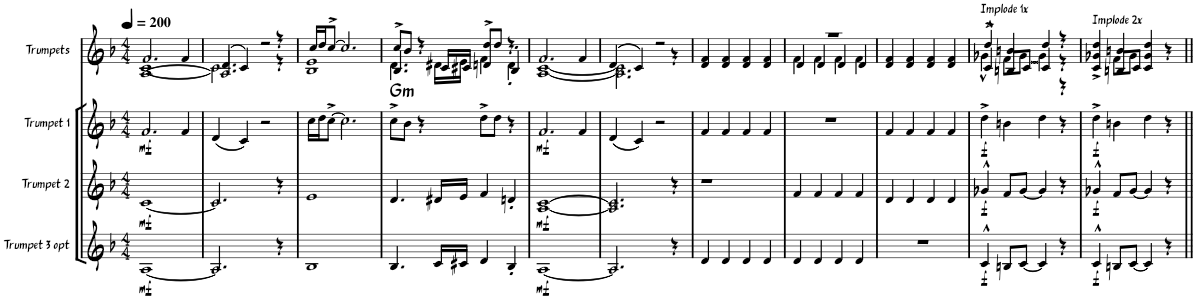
**kern	**dynam	**kern	**dynam	**kern	**dynam	**harte	**kern
*part4	*part4	*part3	*part3	*part2	*part2	*part2	*part1
*staff4	*staff4	*staff3	*staff3	*staff2	*staff2	*	*staff1
*I"Trumpet 3 opt	*	*I"Trumpet 2	*	*I"Trumpet 1	*	*	*I"Trumpets
*I'tp 3 opt	*	*I'2 tp	*	*I'1 tp	*	*	*I'Tpts.
*clefG2	*	*clefG2	*	*clefG2	*	*	*clefG2
*ITrd1c2	*	*ITrd1c2	*	*ITrd1c2	*	*	*ITrd1c2
*k[b-]	*	*k[b-]	*	*k[b-]	*	*	*k[b-]
*M4/4	*	*M4/4	*	*M4/4	*	*	*M4/4
*MM200	*	*MM200	*	*MM200	*	*	*MM200
=1	=1	=1	=1	=1	=1	=1	=1
*	*	*	*	*	*	*	*^
*	*	*	*	*	*	*	*	*^
!	!LO:DY:b	!	!LO:DY:b	!	!LO:DY:b	!	!	!	!
[1A	mf	[1c	mf	2.f/	mf	.	2.f/	[1c	[1A
.	.	.	.	4f/	.	.	4f/	.	.
=2	=2	=2	=2	=2	=2	=2	=2	=2	=2
2.A/]	.	2.c/]	.	(4d/	.	.	(4d/	2.c\]	2.A/]
.	.	.	.	4c/)	.	.	4c/)	.	.
.	.	.	.	2r	.	.	2r	.	.
4r	.	4r	.	.	.	.	.	4r	4r
=3	=3	=3	=3	=3	=3	=3	=3	=3	=3
1B-	.	1e	.	16cc\LL	.	.	16cc/LL	1e	1B-
.	.	.	.	16dd\J	.	.	16dd/J	.	.
.	.	.	.	[8cc^\J	.	.	[8cc^/J	.	.
.	.	.	.	2.cc\]	.	.	2.cc/]	.	.
=4	=4	=4	=4	=4	=4	=4	=4	=4	=4
!	!	!	!	!	!	!LO:H:kt=m	!	!	!
4.B-/	.	4.d/	.	8cc^\L	.	G:min	8cc^/L	4.d\	4.B-/
.	.	.	.	8b-\J	.	.	8b-/J	.	.
.	.	.	.	4r	.	.	4r	.	.
16c/LL	.	16d#X/LL	.	.	.	.	.	16d#X\LL	16c/LL
16c#X/JJ	.	16e/JJ	.	.	.	.	.	16e\JJ	16c#X/JJ
4d/	.	4f/	.	8dd^\L	.	.	8dd^/L	4f\	4dn/
.	.	.	.	8dd\J	.	.	8dd/J	.	.
4B-'/	.	4dn'/	.	4r	.	.	4r	4d'\	4B-'/
=5	=5	=5	=5	=5	=5	=5	=5	=5	=5
!	!LO:DY:b	!	!LO:DY:b	!	!LO:DY:b	!	!	!	!
*	*	*	*	*	*	*	*	*v	*v
[1A	mf	[1A [1c	mf	2.f/	mf	.	2.f/	[1A [1c
.	.	.	.	4f/	.	.	4f/	.
=6	=6	=6	=6	=6	=6	=6	=6	=6
2.A/]	.	2.A/] 2.c/]	.	(4d/	.	.	(4d/	2.A\] 2.c\]
.	.	.	.	4c/)	.	.	4c/)	.
.	.	.	.	2r	.	.	2r	.
4r	.	4r	.	.	.	.	.	4r
*	*	*	*	*	*	*	*v	*v
=7	=7	=7	=7	=7	=7	=7	=7
4d/	.	1r	.	4f/	.	.	4d/ 4f/
4d/	.	.	.	4f/	.	.	4d/ 4f/
4d/	.	.	.	4f/	.	.	4d/ 4f/
4d/	.	.	.	4f/	.	.	4d/ 4f/
=8	=8	=8	=8	=8	=8	=8	=8
*	*	*	*	*	*	*	*^
*	*	*	*	*	*	*	*	*^
4d/	.	4f/	.	1r	.	.	1r	4f\	4d/
4d/	.	4f/	.	.	.	.	.	4f\	4d/
4d/	.	4f/	.	.	.	.	.	4f\	4d/
4d/	.	4f/	.	.	.	.	.	4f\	4d/
*	*	*	*	*	*	*	*v	*v	*v
=9	=9	=9	=9	=9	=9	=9	=9
1r	.	4d/	.	4f/	.	.	4d/ 4f/
.	.	4d/	.	4f/	.	.	4d/ 4f/
.	.	4d/	.	4f/	.	.	4d/ 4f/
.	.	4d/	.	4f/	.	.	4d/ 4f/
=10	=10	=10	=10	=10	=10	=10	=10
*	*	*	*	*	*	*	*^
*	*	*	*	*	*	*	*	*^
!	!	!	!	!	!	!	!LO:TX:a:t=Implode 1x	!	!
!	!LO:DY:b	!	!LO:DY:b	!	!LO:DY:b	!	!	!	!
4c^^/	f	4g-X^^/	f	4dd^\	f	.	4dd^/	4g-X^^\	4c^^/
8Bn/L	.	8f/L	.	4bn\	.	.	4bn/	8f\L	8Bn/L
[8c/J	.	[8g-/J	.	.	.	.	.	[8g-\J	[8c/J
4c/]	.	4g-/]	.	4dd\	.	.	4dd/	4g-\]	4c/]
4r	.	4r	.	4r	.	.	4r	4r	4r
=11	=11	=11	=11	=11	=11	=11	=11	=11	=11
!	!	!	!	!	!	!	!LO:TX:a:t=Implode 2x	!	!
!	!LO:DY:b	!	!LO:DY:b	!	!LO:DY:b	!	!	!	!
4c^^/	f	4g-X^^/	f	4dd^\	f	.	4c/^ 4g-X/^ 4dd/^	4ryy	4ryy
8Bn/L	.	8f/L	.	4bn\	.	.	4bn/	8f\L	8Bn/L
[8c/J	.	[8g-/J	.	.	.	.	.	8g-\J	8c/J
4c/]	.	4g-/]	.	4dd\	.	.	4c/ 4g-/ 4dd/	2ryy	2ryy
4r	.	4r	.	4r	.	.	4r	.	.
*	*	*	*	*	*	*	*v	*v	*v
=||	=||	=||	=||	=||	=||	=||	=||
*-	*-	*-	*-	*-	*-	*-	*-
